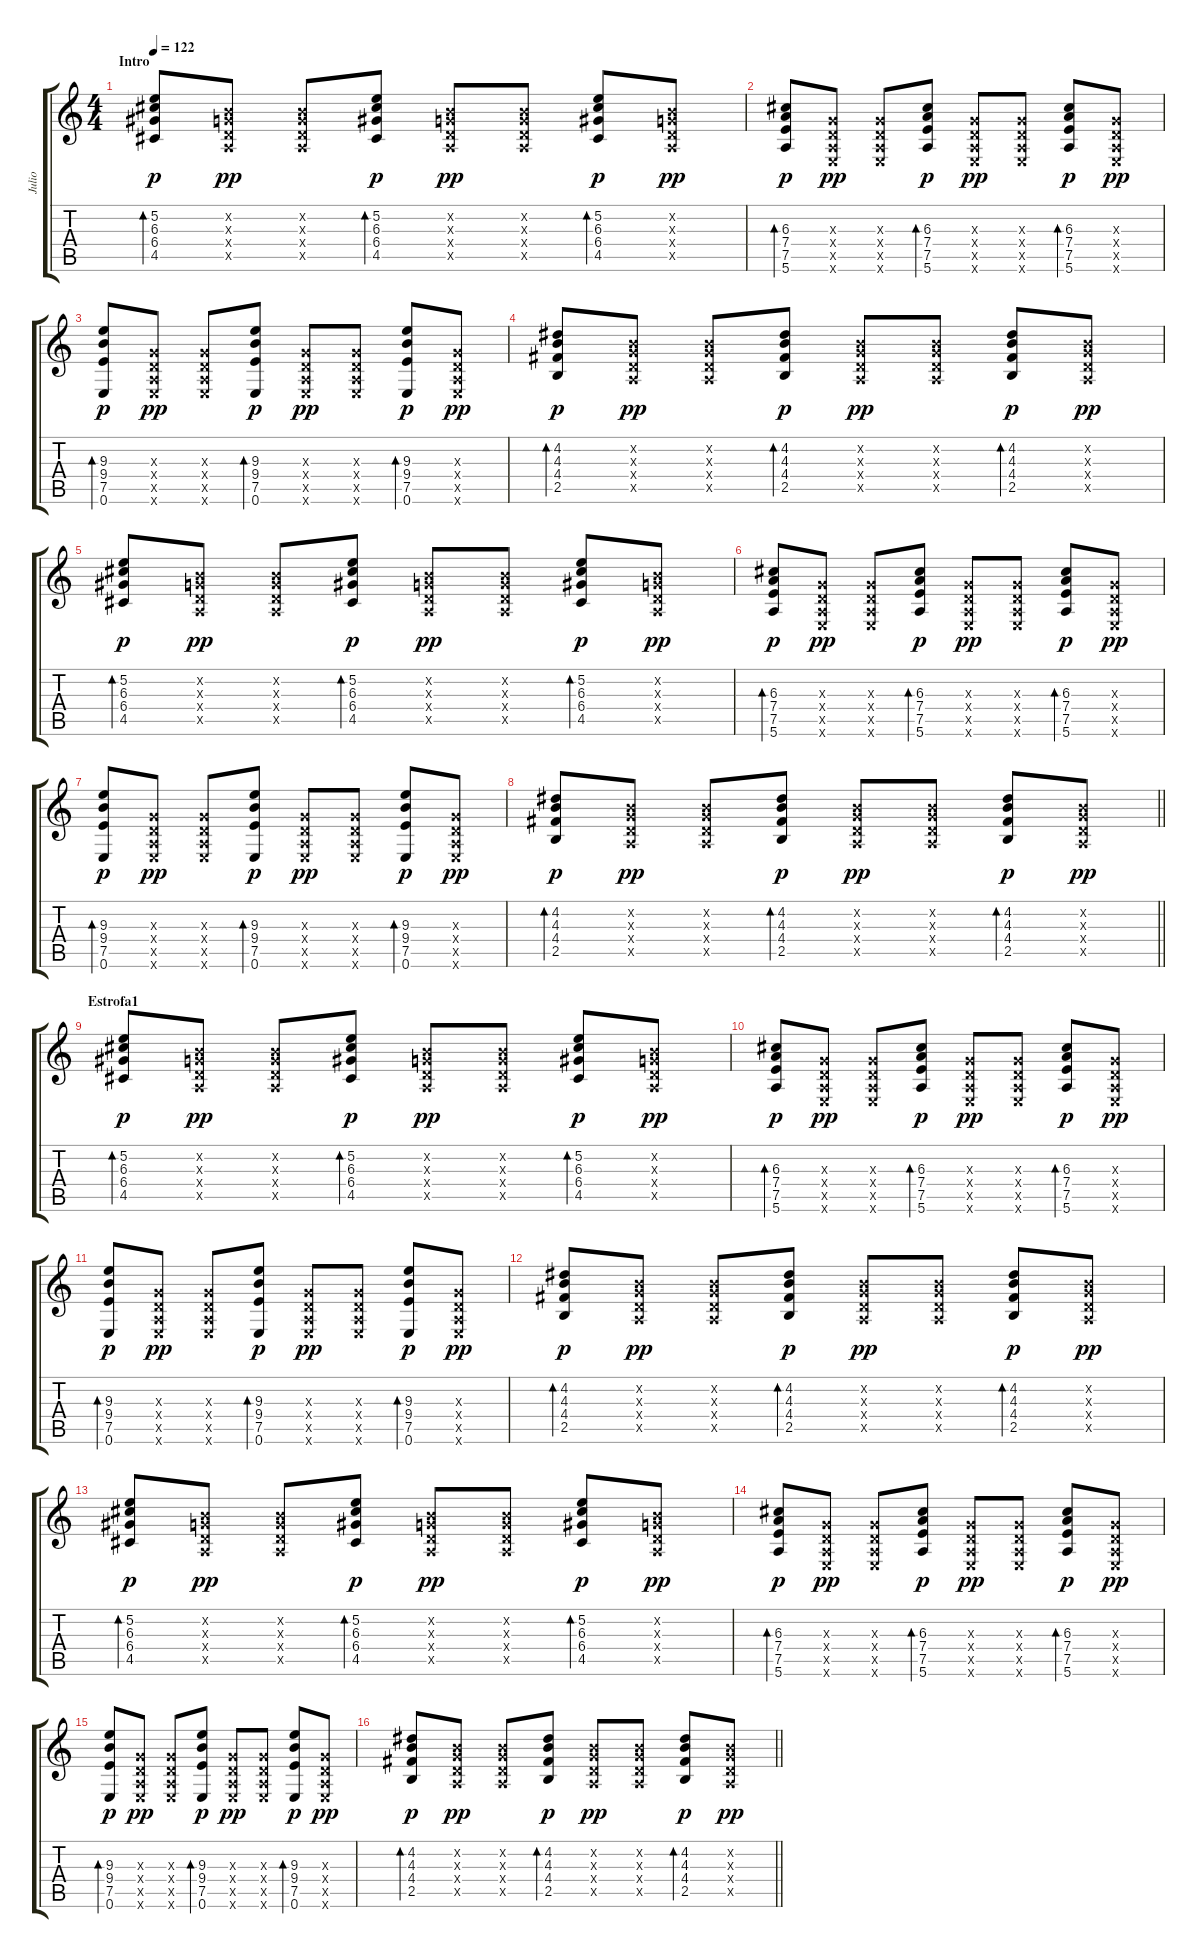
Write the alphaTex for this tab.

\track ("Julio" "Julio") {instrument acousticguitarsteel}
\staff {score tabs}
\tuning (E4 B3 G3 D3 A2 E2) {hide}
\ts (4 4)
\section ("" "Intro")
\tempo 122
\clef g2
\ks c
(5.2 6.3 6.4 4.5).8{bd 60 dy p instrument acousticguitarsteel} (0.2{x} 0.3{x} 0.4{x} 0.5{x}).8{dy pp} (0.2{x} 0.3{x} 0.4{x} 0.5{x}).8 (5.2 6.3 6.4 4.5).8{bd 60 dy p} (0.2{x} 0.3{x} 0.4{x} 0.5{x}).8{dy pp} (0.2{x} 0.3{x} 0.4{x} 0.5{x}).8 (5.2 6.3 6.4 4.5).8{bd 60 dy p} (0.2{x} 0.3{x} 0.4{x} 0.5{x}).8{dy pp} |
(6.3 7.4 7.5 5.6).8{bd 60 dy p} (0.3{x} 0.4{x} 0.5{x} 0.6{x}).8{dy pp} (0.3{x} 0.4{x} 0.5{x} 0.6{x}).8 (6.3 7.4 7.5 5.6).8{bd 60 dy p} (0.3{x} 0.4{x} 0.5{x} 0.6{x}).8{dy pp} (0.3{x} 0.4{x} 0.5{x} 0.6{x}).8 (6.3 7.4 7.5 5.6).8{bd 60 dy p} (0.3{x} 0.4{x} 0.5{x} 0.6{x}).8{dy pp} |
(9.3 9.4 7.5 0.6).8{bd 60 dy p} (0.3{x} 0.4{x} 0.5{x} 0.6{x}).8{dy pp} (0.3{x} 0.4{x} 0.5{x} 0.6{x}).8 (9.3 9.4 7.5 0.6).8{bd 60 dy p} (0.3{x} 0.4{x} 0.5{x} 0.6{x}).8{dy pp} (0.3{x} 0.4{x} 0.5{x} 0.6{x}).8 (9.3 9.4 7.5 0.6).8{bd 60 dy p} (0.3{x} 0.4{x} 0.5{x} 0.6{x}).8{dy pp} |
(4.2 4.3 4.4 2.5).8{bd 60 dy p} (0.2{x} 0.3{x} 0.4{x} 0.5{x}).8{dy pp} (0.2{x} 0.3{x} 0.4{x} 0.5{x}).8 (4.2 4.3 4.4 2.5).8{bd 60 dy p} (0.2{x} 0.3{x} 0.4{x} 0.5{x}).8{dy pp} (0.2{x} 0.3{x} 0.4{x} 0.5{x}).8 (4.2 4.3 4.4 2.5).8{bd 60 dy p} (0.2{x} 0.3{x} 0.4{x} 0.5{x}).8{dy pp} |
(5.2 6.3 6.4 4.5).8{bd 60 dy p} (0.2{x} 0.3{x} 0.4{x} 0.5{x}).8{dy pp} (0.2{x} 0.3{x} 0.4{x} 0.5{x}).8 (5.2 6.3 6.4 4.5).8{bd 60 dy p} (0.2{x} 0.3{x} 0.4{x} 0.5{x}).8{dy pp} (0.2{x} 0.3{x} 0.4{x} 0.5{x}).8 (5.2 6.3 6.4 4.5).8{bd 60 dy p} (0.2{x} 0.3{x} 0.4{x} 0.5{x}).8{dy pp} |
(6.3 7.4 7.5 5.6).8{bd 60 dy p} (0.3{x} 0.4{x} 0.5{x} 0.6{x}).8{dy pp} (0.3{x} 0.4{x} 0.5{x} 0.6{x}).8 (6.3 7.4 7.5 5.6).8{bd 60 dy p} (0.3{x} 0.4{x} 0.5{x} 0.6{x}).8{dy pp} (0.3{x} 0.4{x} 0.5{x} 0.6{x}).8 (6.3 7.4 7.5 5.6).8{bd 60 dy p} (0.3{x} 0.4{x} 0.5{x} 0.6{x}).8{dy pp} |
(9.3 9.4 7.5 0.6).8{bd 60 dy p} (0.3{x} 0.4{x} 0.5{x} 0.6{x}).8{dy pp} (0.3{x} 0.4{x} 0.5{x} 0.6{x}).8 (9.3 9.4 7.5 0.6).8{bd 60 dy p} (0.3{x} 0.4{x} 0.5{x} 0.6{x}).8{dy pp} (0.3{x} 0.4{x} 0.5{x} 0.6{x}).8 (9.3 9.4 7.5 0.6).8{bd 60 dy p} (0.3{x} 0.4{x} 0.5{x} 0.6{x}).8{dy pp} |
\barLineRight lightlight
(4.2 4.3 4.4 2.5).8{bd 60 dy p} (0.2{x} 0.3{x} 0.4{x} 0.5{x}).8{dy pp} (0.2{x} 0.3{x} 0.4{x} 0.5{x}).8 (4.2 4.3 4.4 2.5).8{bd 60 dy p} (0.2{x} 0.3{x} 0.4{x} 0.5{x}).8{dy pp} (0.2{x} 0.3{x} 0.4{x} 0.5{x}).8 (4.2 4.3 4.4 2.5).8{bd 60 dy p} (0.2{x} 0.3{x} 0.4{x} 0.5{x}).8{dy pp} |
\section ("" "Estrofa1")
(5.2 6.3 6.4 4.5).8{bd 60 dy p} (0.2{x} 0.3{x} 0.4{x} 0.5{x}).8{dy pp} (0.2{x} 0.3{x} 0.4{x} 0.5{x}).8 (5.2 6.3 6.4 4.5).8{bd 60 dy p} (0.2{x} 0.3{x} 0.4{x} 0.5{x}).8{dy pp} (0.2{x} 0.3{x} 0.4{x} 0.5{x}).8 (5.2 6.3 6.4 4.5).8{bd 60 dy p} (0.2{x} 0.3{x} 0.4{x} 0.5{x}).8{dy pp} |
(6.3 7.4 7.5 5.6).8{bd 60 dy p} (0.3{x} 0.4{x} 0.5{x} 0.6{x}).8{dy pp} (0.3{x} 0.4{x} 0.5{x} 0.6{x}).8 (6.3 7.4 7.5 5.6).8{bd 60 dy p} (0.3{x} 0.4{x} 0.5{x} 0.6{x}).8{dy pp} (0.3{x} 0.4{x} 0.5{x} 0.6{x}).8 (6.3 7.4 7.5 5.6).8{bd 60 dy p} (0.3{x} 0.4{x} 0.5{x} 0.6{x}).8{dy pp} |
(9.3 9.4 7.5 0.6).8{bd 60 dy p} (0.3{x} 0.4{x} 0.5{x} 0.6{x}).8{dy pp} (0.3{x} 0.4{x} 0.5{x} 0.6{x}).8 (9.3 9.4 7.5 0.6).8{bd 60 dy p} (0.3{x} 0.4{x} 0.5{x} 0.6{x}).8{dy pp} (0.3{x} 0.4{x} 0.5{x} 0.6{x}).8 (9.3 9.4 7.5 0.6).8{bd 60 dy p} (0.3{x} 0.4{x} 0.5{x} 0.6{x}).8{dy pp} |
(4.2 4.3 4.4 2.5).8{bd 60 dy p} (0.2{x} 0.3{x} 0.4{x} 0.5{x}).8{dy pp} (0.2{x} 0.3{x} 0.4{x} 0.5{x}).8 (4.2 4.3 4.4 2.5).8{bd 60 dy p} (0.2{x} 0.3{x} 0.4{x} 0.5{x}).8{dy pp} (0.2{x} 0.3{x} 0.4{x} 0.5{x}).8 (4.2 4.3 4.4 2.5).8{bd 60 dy p} (0.2{x} 0.3{x} 0.4{x} 0.5{x}).8{dy pp} |
(5.2 6.3 6.4 4.5).8{bd 60 dy p} (0.2{x} 0.3{x} 0.4{x} 0.5{x}).8{dy pp} (0.2{x} 0.3{x} 0.4{x} 0.5{x}).8 (5.2 6.3 6.4 4.5).8{bd 60 dy p} (0.2{x} 0.3{x} 0.4{x} 0.5{x}).8{dy pp} (0.2{x} 0.3{x} 0.4{x} 0.5{x}).8 (5.2 6.3 6.4 4.5).8{bd 60 dy p} (0.2{x} 0.3{x} 0.4{x} 0.5{x}).8{dy pp} |
(6.3 7.4 7.5 5.6).8{bd 60 dy p} (0.3{x} 0.4{x} 0.5{x} 0.6{x}).8{dy pp} (0.3{x} 0.4{x} 0.5{x} 0.6{x}).8 (6.3 7.4 7.5 5.6).8{bd 60 dy p} (0.3{x} 0.4{x} 0.5{x} 0.6{x}).8{dy pp} (0.3{x} 0.4{x} 0.5{x} 0.6{x}).8 (6.3 7.4 7.5 5.6).8{bd 60 dy p} (0.3{x} 0.4{x} 0.5{x} 0.6{x}).8{dy pp} |
(9.3 9.4 7.5 0.6).8{bd 60 dy p} (0.3{x} 0.4{x} 0.5{x} 0.6{x}).8{dy pp} (0.3{x} 0.4{x} 0.5{x} 0.6{x}).8 (9.3 9.4 7.5 0.6).8{bd 60 dy p} (0.3{x} 0.4{x} 0.5{x} 0.6{x}).8{dy pp} (0.3{x} 0.4{x} 0.5{x} 0.6{x}).8 (9.3 9.4 7.5 0.6).8{bd 60 dy p} (0.3{x} 0.4{x} 0.5{x} 0.6{x}).8{dy pp} |
\barLineRight lightlight
(4.2 4.3 4.4 2.5).8{bd 60 dy p} (0.2{x} 0.3{x} 0.4{x} 0.5{x}).8{dy pp} (0.2{x} 0.3{x} 0.4{x} 0.5{x}).8 (4.2 4.3 4.4 2.5).8{bd 60 dy p} (0.2{x} 0.3{x} 0.4{x} 0.5{x}).8{dy pp} (0.2{x} 0.3{x} 0.4{x} 0.5{x}).8 (4.2 4.3 4.4 2.5).8{bd 60 dy p} (0.2{x} 0.3{x} 0.4{x} 0.5{x}).8{dy pp}
